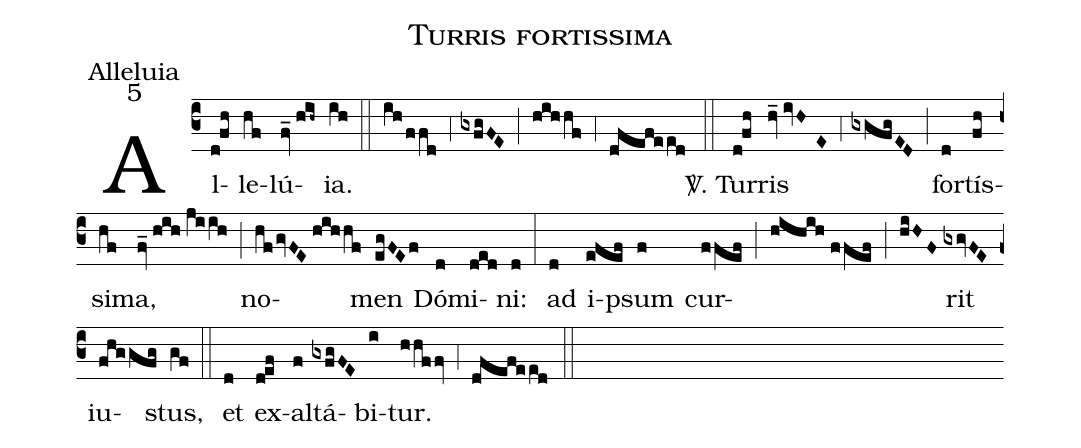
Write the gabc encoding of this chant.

name:Turris fortissima;
office-part:Alleluia;
mode:5;
%%
(c3) Al(d!fh)le(hf)lú(fv_//hih~)ia.(ih) (::)
(ih/ffd) (,4) (gxfgFE) (;) (hihhf) (,4) (dfefeed) (::)

<sp>V/</sp>. Tur(d!fh)ris(hv_//ivHE) (,4) (gxgfgED) (;) for(d)tís(fh)si(hf)ma,(fv_//hih//jiih) (;) no(hf/gvFE//hihhf)men(egFEf) Dó(d)mi(ded)ni:(d) (:)
ad(d) i(efef)psum(f) cur(ffef)(;)(hihih//ffef)(;)(hiHF)rit(gxgvFE) iu(fhggfg)stus,(gf) (::)
et(d) ex(d!ef)al(f)tá(gxfgFE)bi(i)tur.(hhffv) (,4) (dfefeed) (::)
